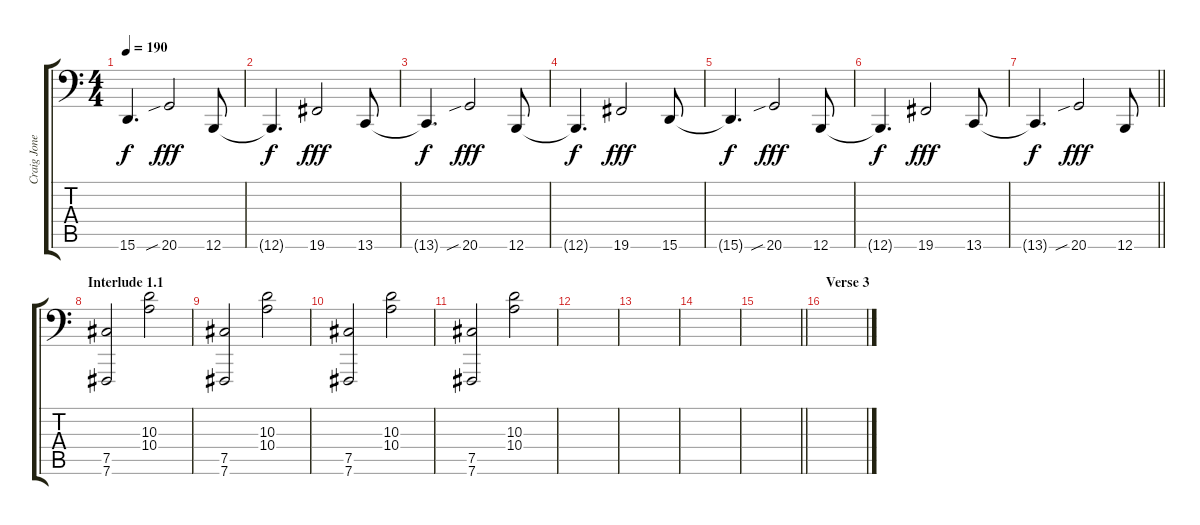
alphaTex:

\track ("Craig Jones" "Craig Jone") {instrument breathnoise}
\staff {score tabs}
\tuning (Db6 Ab3 E3 B2 Gb2 B0) {hide}
\ts (4 4)
\tempo 190
\clef f4
\ks c
15.6{t}.4{d dy f} 20.6{sib}.2{dy fff} 12.6.8 |
12.6{t}.4{d dy f} 19.6.2{dy fff} 13.6.8 |
13.6{t}.4{d dy f} 20.6{sib}.2{dy fff} 12.6.8 |
12.6{t}.4{d dy f} 19.6.2{dy fff} 15.6.8 |
15.6{t}.4{d dy f} 20.6{sib}.2{dy fff} 12.6.8 |
12.6{t}.4{d dy f} 19.6.2{dy fff} 13.6.8 |
\barLineRight lightlight
13.6{t}.4{d dy f} 20.6{sib}.2{dy fff} 12.6.8 |
\section ("" "Interlude 1.1")
(7.5 7.6).2{instrument breathnoise} (10.3 10.4).2 |
(7.5 7.6).2 (10.3 10.4).2 |
(7.5 7.6).2 (10.3 10.4).2 |
(7.5 7.6).2 (10.3 10.4).2 |
|
|
|
\barLineRight lightlight
|
\section ("" "Verse 3")
